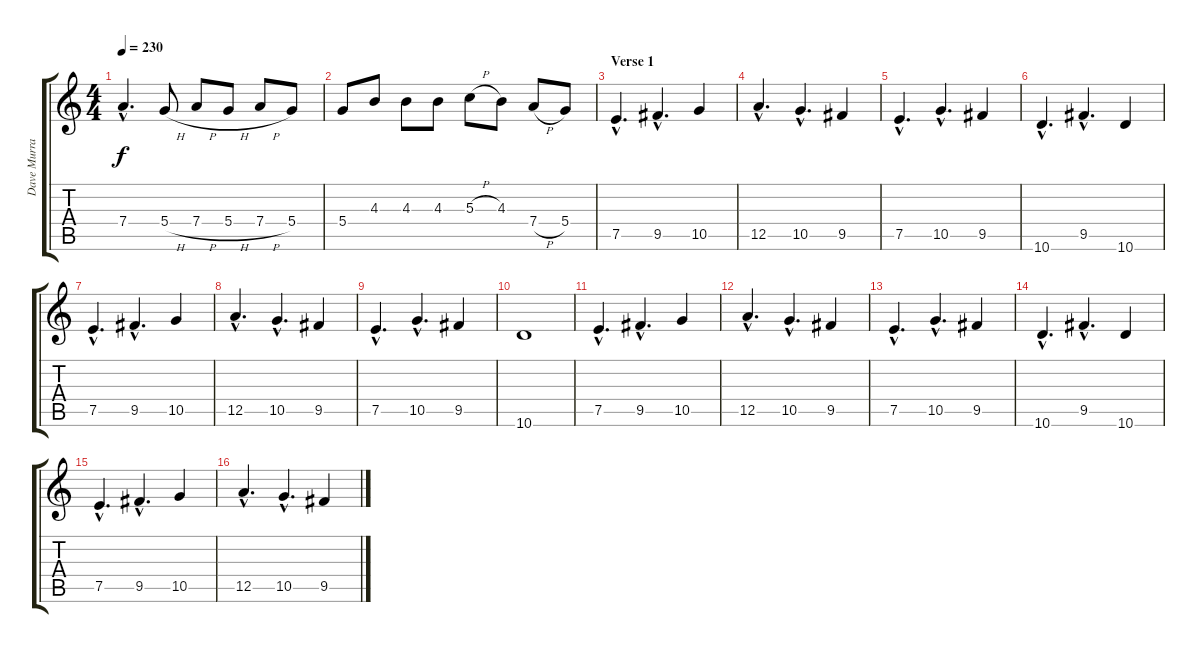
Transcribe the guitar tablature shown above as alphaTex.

\track ("Dave Murray" "Dave Murra") {instrument distortionguitar}
\staff {score tabs}
\tuning (E4 B3 G3 D3 A2 E2) {hide}
\ts (4 4)
\tempo 230
\clef g2
\ks c
7.4{hac}.4{d dy f} 5.4{h}.8 7.4{h}.8 5.4{h}.8 7.4{h}.8 5.4.8 |
5.4.8 4.3.8 4.3.8 4.3.8 5.3{h}.8 4.3.8 7.4{h}.8 5.4.8 |
\section ("" "Verse 1")
7.5{hac}.4{d} 9.5{hac}.4{d} 10.5.4 |
12.5{hac}.4{d} 10.5{hac}.4{d} 9.5.4 |
7.5{hac}.4{d} 10.5{hac}.4{d} 9.5.4 |
10.6{hac}.4{d} 9.5{hac}.4{d} 10.6.4 |
7.5{hac}.4{d} 9.5{hac}.4{d} 10.5.4 |
12.5{hac}.4{d} 10.5{hac}.4{d} 9.5.4 |
7.5{hac}.4{d} 10.5{hac}.4{d} 9.5.4 |
10.6.1 |
7.5{hac}.4{d} 9.5{hac}.4{d} 10.5.4 |
12.5{hac}.4{d} 10.5{hac}.4{d} 9.5.4 |
7.5{hac}.4{d} 10.5{hac}.4{d} 9.5.4 |
10.6{hac}.4{d} 9.5{hac}.4{d} 10.6.4 |
7.5{hac}.4{d} 9.5{hac}.4{d} 10.5.4 |
12.5{hac}.4{d} 10.5{hac}.4{d} 9.5.4
